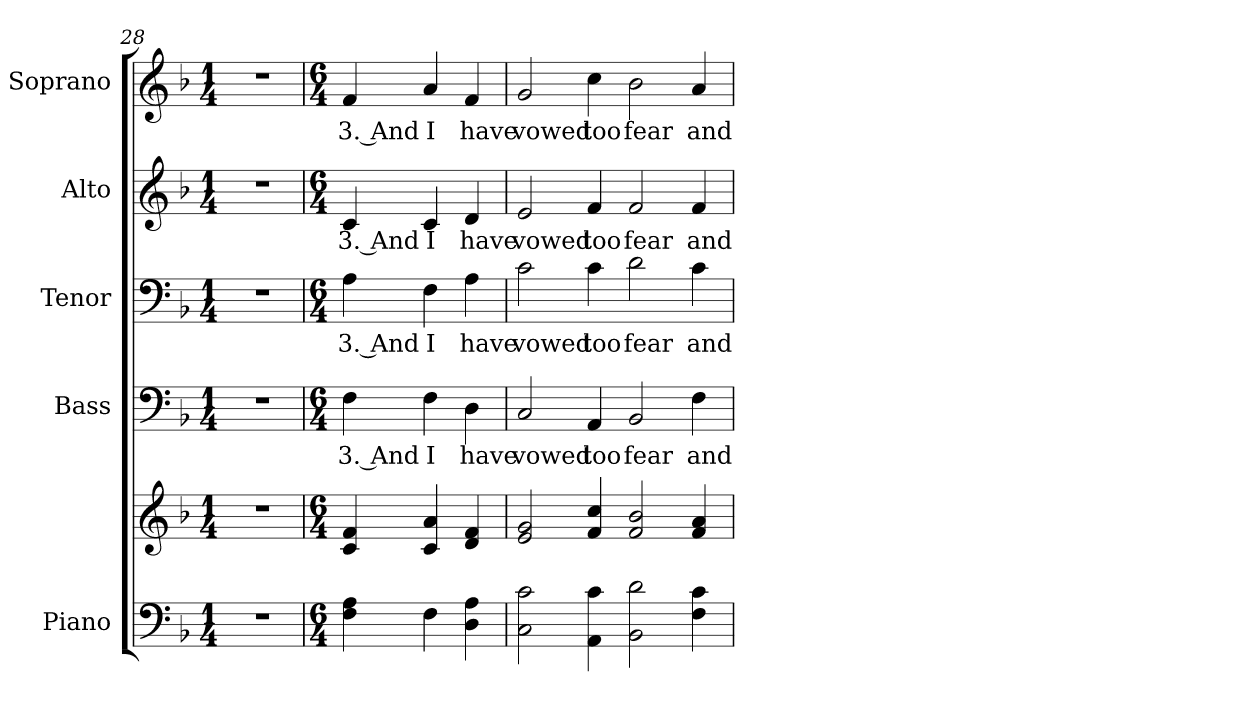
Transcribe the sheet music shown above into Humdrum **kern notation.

**kern	**kern	**kern	**text	**kern	**text	**kern	**text	**kern	**text
*part5	*part5	*part4	*part4	*part3	*part3	*part2	*part2	*part1	*part1
*staff6	*staff5	*staff4	*staff4	*staff3	*staff3	*staff2	*staff2	*staff1	*staff1
*I"Piano	*	*I"Bass	*	*I"Tenor	*	*I"Alto	*	*I"Soprano	*
*I'Pno.	*	*I'B.	*	*I'T.	*	*I'A.	*	*I'S.	*
*clefF4	*clefG2	*clefF4	*	*clefF4	*	*clefG2	*	*clefG2	*
*k[b-]	*k[b-]	*k[b-]	*	*k[b-]	*	*k[b-]	*	*k[b-]	*
*F:	*F:	*F:	*	*F:	*	*F:	*	*F:	*
*M1/4	*M1/4	*M1/4	*	*M1/4	*	*M1/4	*	*M1/4	*
=28	=28	=28	=28	=28	=28	=28	=28	=28	=28
!LO:N:vis=1	!LO:N:vis=1	!LO:N:vis=1	!	!LO:N:vis=1	!	!LO:N:vis=1	!	!LO:N:vis=1	!
4r	4r	4r	.	4r	.	4r	.	4r	.
!!LO:PB:g=z
=29	=29	=29	=29	=29	=29	=29	=29	=29	=29
*M6/4	*M6/4	*M6/4	*	*M6/4	*	*M6/4	*	*M6/4	*
!	!	!	!LO:LY:b:color=#000000	!	!	!	!	!	!
!	!	!	!	!	!LO:LY:b:color=#000000	!	!	!	!
!	!	!	!	!	!	!	!LO:LY:b:color=#000000	!	!
!	!	!	!	!	!	!	!	!	!LO:LY:b:color=#000000
4Fi\ 4Ai	4ci/ 4fi	4Fi\	3. And	4Ai\	3. And	4ci/	3. And	4fi/	3. And
!	!	!	!LO:LY:b:color=#000000	!	!	!	!	!	!
!	!	!	!	!	!LO:LY:b:color=#000000	!	!	!	!
!	!	!	!	!	!	!	!LO:LY:b:color=#000000	!	!
!	!	!	!	!	!	!	!	!	!LO:LY:b:color=#000000
4Fi\	4ci/ 4ai	4Fi\	I	4Fi\	I	4ci/	I	4ai/	I
!	!	!	!LO:LY:b:color=#000000	!	!	!	!	!	!
!	!	!	!	!	!LO:LY:b:color=#000000	!	!	!	!
!	!	!	!	!	!	!	!LO:LY:b:color=#000000	!	!
!	!	!	!	!	!	!	!	!	!LO:LY:b:color=#000000
4Di\ 4Ai	4di/ 4fi	4Di\	have	4Ai\	have	4di/	have	4fi/	have
=30	=30	=30	=30	=30	=30	=30	=30	=30	=30
!	!	!	!LO:LY:b:color=#000000	!	!	!	!	!	!
!	!	!	!	!	!LO:LY:b:color=#000000	!	!	!	!
!	!	!	!	!	!	!	!LO:LY:b:color=#000000	!	!
!	!	!	!	!	!	!	!	!	!LO:LY:b:color=#000000
2Ci\ 2ci	2ei/ 2gi	2Ci/	vowed	2ci\	vowed	2ei/	vowed	2gi/	vowed
!	!	!	!LO:LY:b:color=#000000	!	!	!	!	!	!
!	!	!	!	!	!LO:LY:b:color=#000000	!	!	!	!
!	!	!	!	!	!	!	!LO:LY:b:color=#000000	!	!
!	!	!	!	!	!	!	!	!	!LO:LY:b:color=#000000
4AAi\ 4ci	4fi/ 4cci	4AAi/	too	4ci\	too	4fi/	too	4cci\	too
!	!	!	!LO:LY:b:color=#000000	!	!	!	!	!	!
!	!	!	!	!	!LO:LY:b:color=#000000	!	!	!	!
!	!	!	!	!	!	!	!LO:LY:b:color=#000000	!	!
!	!	!	!	!	!	!	!	!	!LO:LY:b:color=#000000
2BB-i\ 2di	2fi/ 2b-i	2BB-i/	fear	2di\	fear	2fi/	fear	2b-i\	fear
!	!	!	!LO:LY:b:color=#000000	!	!	!	!	!	!
!	!	!	!	!	!LO:LY:b:color=#000000	!	!	!	!
!	!	!	!	!	!	!	!LO:LY:b:color=#000000	!	!
!	!	!	!	!	!	!	!	!	!LO:LY:b:color=#000000
4Fi\ 4ci	4fi/ 4ai	4Fi\	and	4ci\	and	4fi/	and	4ai/	and
=	=	=	=	=	=	=	=	=	=
*-	*-	*-	*-	*-	*-	*-	*-	*-	*-
